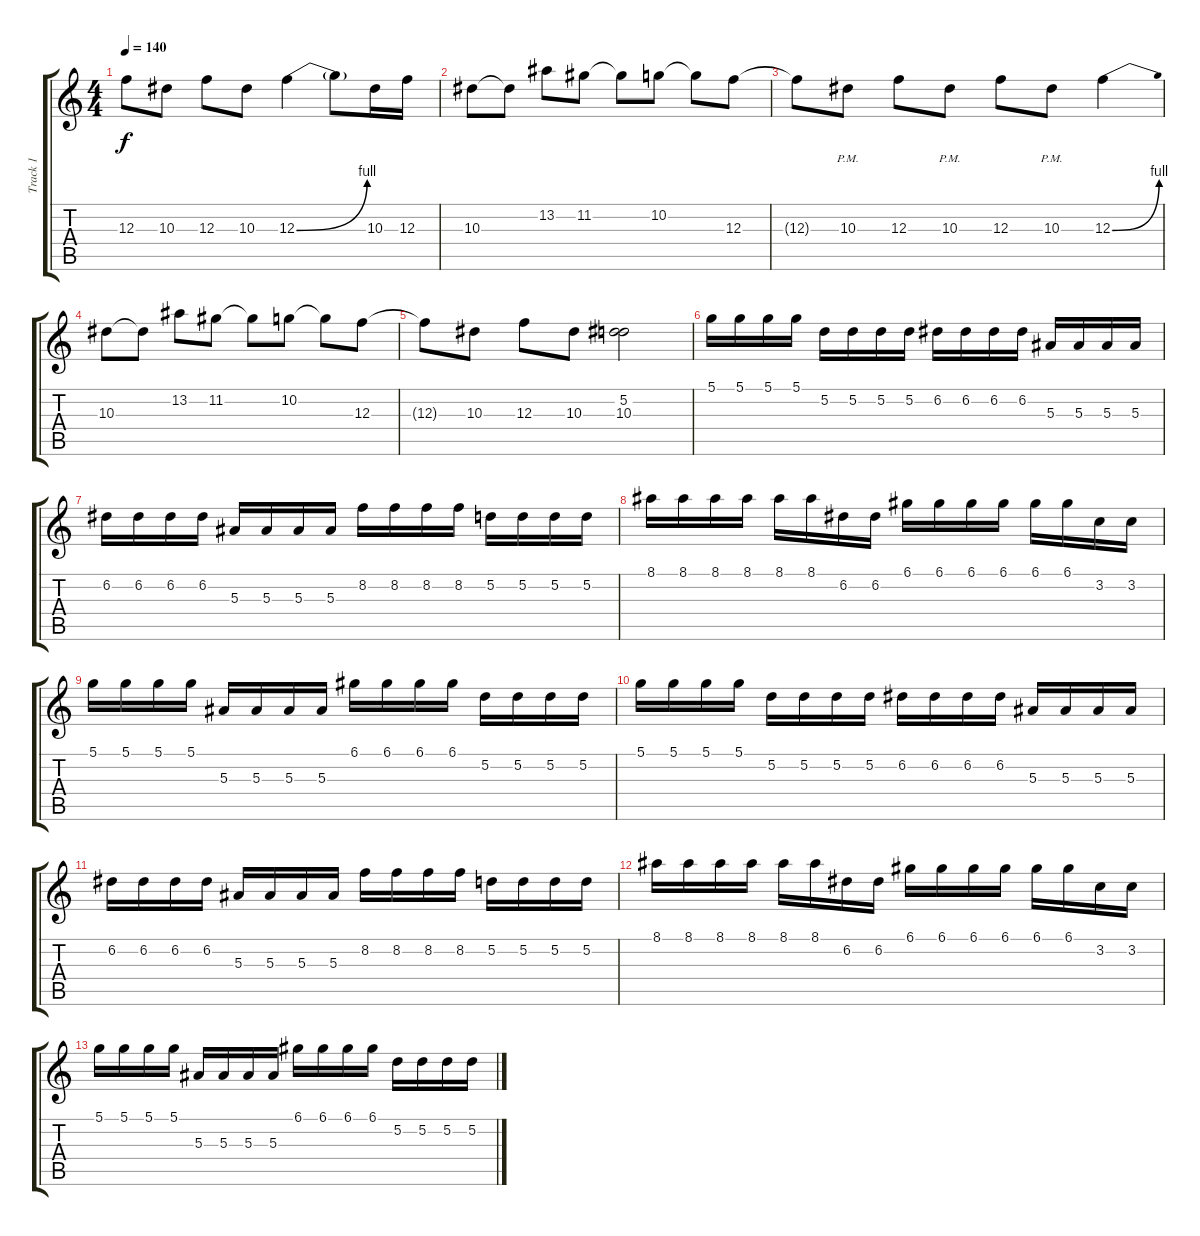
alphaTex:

\track ("Track 1" "Track 1") {instrument distortionguitar}
\staff {score tabs}
\tuning (D4 A3 F3 C3 G2 C2) {hide}
\ts (4 4)
\tempo 140
\clef g2
\ks c
12.3{t}.8{dy f} 10.3.8 12.3.8 10.3.8 12.3{be (bend 0 0 60 4)}.4 12.3{t}.8 10.3.16 12.3.16 |
10.3.8 10.3{t}.8 13.2.8 11.2.8 11.2{t}.8 10.2.8 10.2{t}.8 12.3.8 |
12.3{t}.8 10.3{pm}.8 12.3.8 10.3{pm}.8 12.3.8 10.3{pm}.8 12.3{be (bend 0 0 60 4)}.4 |
10.3.8 10.3{t}.8 13.2.8 11.2.8 11.2{t}.8 10.2.8 10.2{t}.8 12.3.8 |
12.3{t}.8 10.3.8 12.3.8 10.3.8 (5.2 10.3).2 |
5.1.16 5.1.16 5.1.16 5.1.16 5.2.16 5.2.16 5.2.16 5.2.16 6.2.16 6.2.16 6.2.16 6.2.16 5.3.16 5.3.16 5.3.16 5.3.16 |
6.2.16 6.2.16 6.2.16 6.2.16 5.3.16 5.3.16 5.3.16 5.3.16 8.2.16 8.2.16 8.2.16 8.2.16 5.2.16 5.2.16 5.2.16 5.2.16 |
8.1.16 8.1.16 8.1.16 8.1.16 8.1.16 8.1.16 6.2.16 6.2.16 6.1.16 6.1.16 6.1.16 6.1.16 6.1.16 6.1.16 3.2.16 3.2.16 |
5.1.16 5.1.16 5.1.16 5.1.16 5.3.16 5.3.16 5.3.16 5.3.16 6.1.16 6.1.16 6.1.16 6.1.16 5.2.16 5.2.16 5.2.16 5.2.16 |
5.1.16 5.1.16 5.1.16 5.1.16 5.2.16 5.2.16 5.2.16 5.2.16 6.2.16 6.2.16 6.2.16 6.2.16 5.3.16 5.3.16 5.3.16 5.3.16 |
6.2.16 6.2.16 6.2.16 6.2.16 5.3.16 5.3.16 5.3.16 5.3.16 8.2.16 8.2.16 8.2.16 8.2.16 5.2.16 5.2.16 5.2.16 5.2.16 |
8.1.16 8.1.16 8.1.16 8.1.16 8.1.16 8.1.16 6.2.16 6.2.16 6.1.16 6.1.16 6.1.16 6.1.16 6.1.16 6.1.16 3.2.16 3.2.16 |
5.1.16 5.1.16 5.1.16 5.1.16 5.3.16 5.3.16 5.3.16 5.3.16 6.1.16 6.1.16 6.1.16 6.1.16 5.2.16 5.2.16 5.2.16 5.2.16
